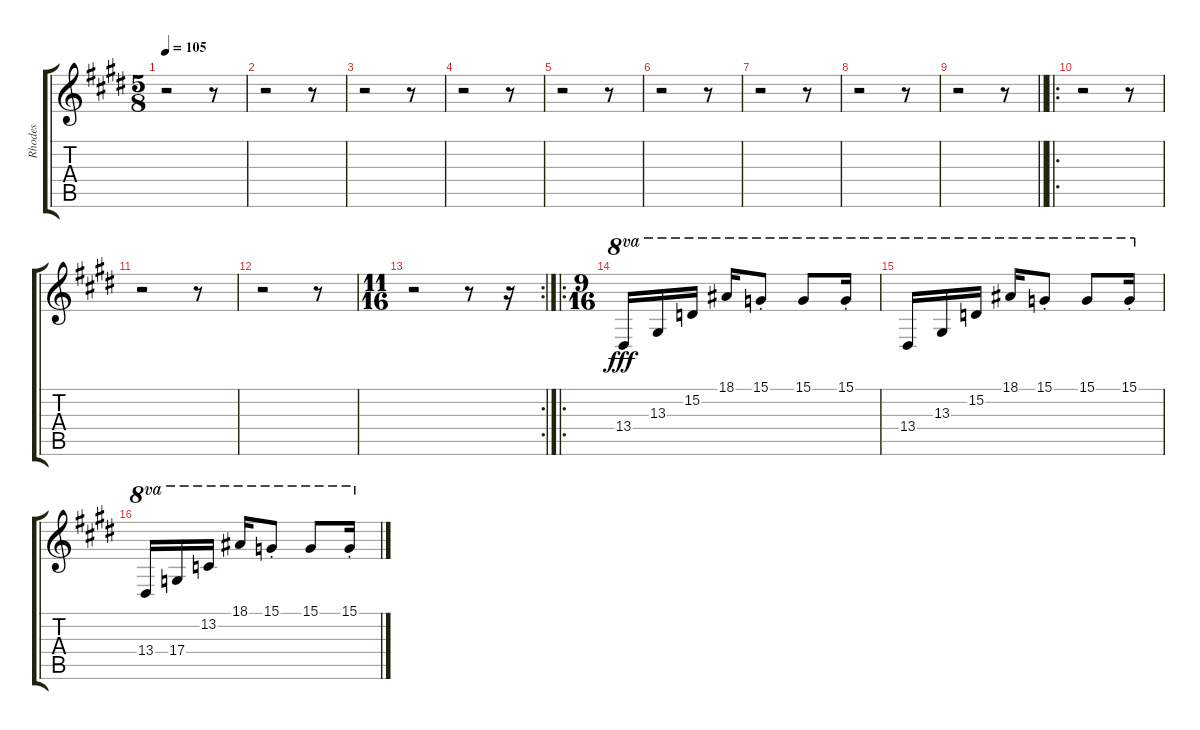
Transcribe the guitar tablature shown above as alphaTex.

\track ("Rhodes" "Rhodes") {instrument electricpiano1}
\staff {score tabs}
\tuning (E4 B3 G3 D3 A2 E2) {hide}
\ts (5 8)
\tempo 105
\clef g2
\ks e
r.2{dy mp} r.8 |
r.2 r.8 |
\ks c#minor
r.2 r.8 |
r.2 r.8 |
r.2 r.8 |
\ks e
r.2 r.8 |
\ks c#minor
r.2 r.8 |
r.2 r.8 |
\barLineRight lightlight
r.2 r.8 |
\ro
\ks e
r.2 r.8 |
\ks c#minor
r.2 r.8 |
r.2 r.8 |
\rc 2
\ts (11 16)
r.2 r.8 r.16 |
\ro
\ts (9 16)
\ks e
13.4.16{ot 8va dy fff} 13.3.16{ot 8va} 15.2.16{ot 8va} 18.1.16{ot 8va} 15.1{st}.8{ot 8va} 15.1.8{ot 8va} 15.1{st}.16{ot 8va} |
\ks c#minor
13.4.16{ot 8va} 13.3.16{ot 8va} 15.2.16{ot 8va} 18.1.16{ot 8va} 15.1{st}.8{ot 8va} 15.1.8{ot 8va} 15.1{st}.16{ot 8va} |
13.4.16{ot 8va} 17.4.16{ot 8va} 13.2.16{ot 8va} 18.1.16{ot 8va} 15.1{st}.8{ot 8va} 15.1.8{ot 8va} 15.1{st}.16{ot 8va}
